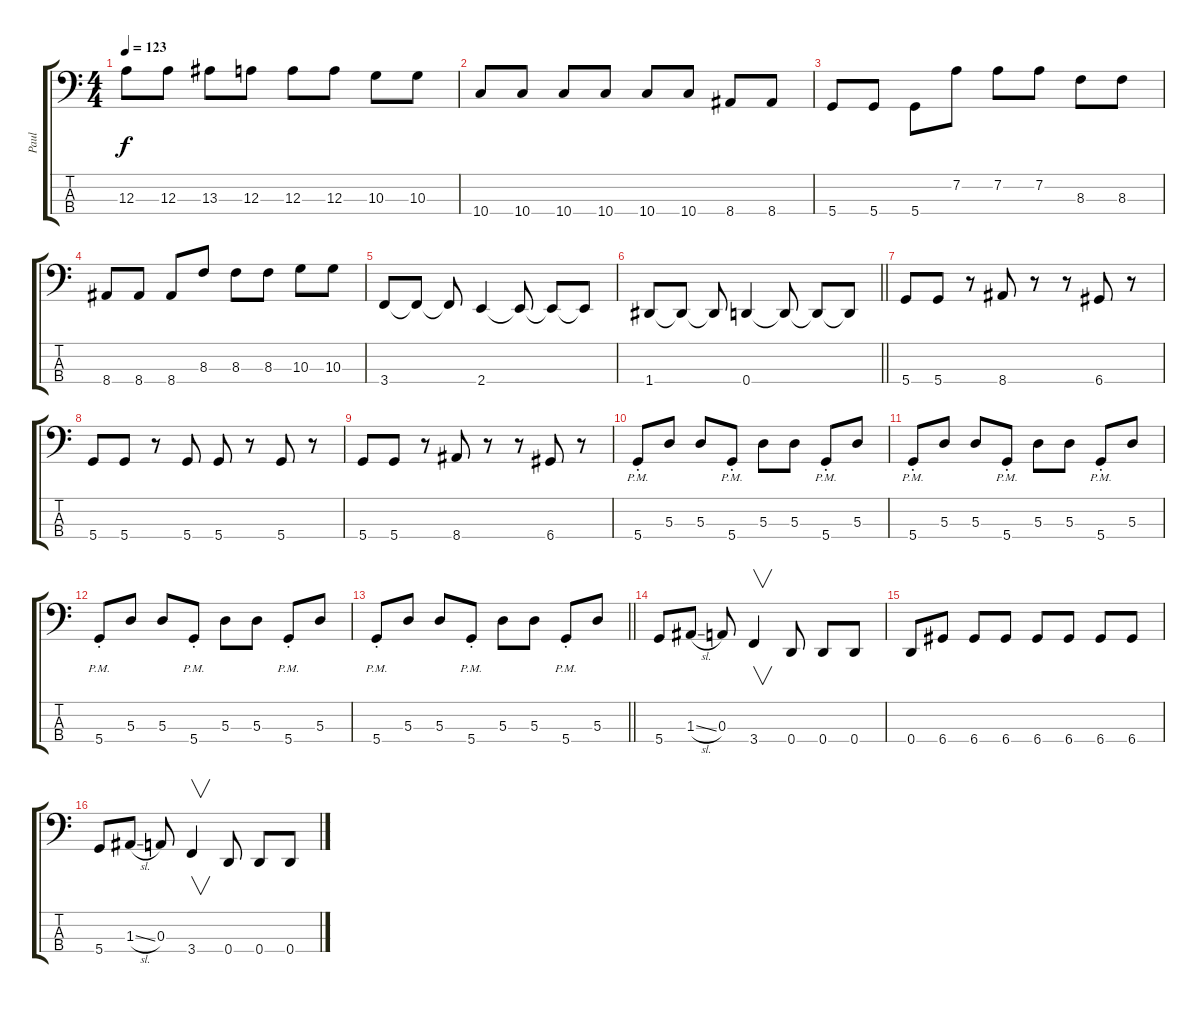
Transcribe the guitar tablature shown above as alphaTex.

\track ("Paul" "Paul") {instrument electricbasspick}
\staff {score tabs}
\tuning (G2 D2 A1 D1) {hide}
\ts (4 4)
\tempo 123
\clef f4
\ks c
12.3.8{dy f} 12.3.8 13.3.8 12.3.8 12.3.8 12.3.8 10.3.8 10.3.8 |
10.4.8 10.4.8 10.4.8 10.4.8 10.4.8 10.4.8 8.4.8 8.4.8 |
5.4.8 5.4.8 5.4.8 7.2.8 7.2.8 7.2.8 8.3.8 8.3.8 |
8.4.8 8.4.8 8.4.8 8.3.8 8.3.8 8.3.8 10.3.8 10.3.8 |
3.4.8 3.4{t}.8 3.4{t}.8 2.4.4 2.4{t}.8 2.4{t}.8 2.4{t}.8 |
\barLineRight lightlight
1.4.8 1.4{t}.8 1.4{t}.8 0.4.4 0.4{t}.8 0.4{t}.8 0.4{t}.8 |
5.4.8 5.4.8 r.8 8.4.8 r.8 r.8 6.4.8 r.8 |
5.4.8 5.4.8 r.8 5.4.8 5.4.8 r.8 5.4.8 r.8 |
5.4.8 5.4.8 r.8 8.4.8 r.8 r.8 6.4.8 r.8 |
5.4{pm st}.8 5.3.8 5.3.8 5.4{pm st}.8 5.3.8 5.3.8 5.4{pm st}.8 5.3.8 |
5.4{pm st}.8 5.3.8 5.3.8 5.4{pm st}.8 5.3.8 5.3.8 5.4{pm st}.8 5.3.8 |
5.4{pm st}.8 5.3.8 5.3.8 5.4{pm st}.8 5.3.8 5.3.8 5.4{pm st}.8 5.3.8 |
\barLineRight lightlight
5.4{pm st}.8 5.3.8 5.3.8 5.4{pm st}.8 5.3.8 5.3.8 5.4{pm st}.8 5.3.8 |
5.4.8 1.3{sl}.8 0.3.8 3.4.4{v} 0.4.8 0.4.8 0.4.8 |
0.4.8 6.4.8 6.4.8 6.4.8 6.4.8 6.4.8 6.4.8 6.4.8 |
5.4.8 1.3{sl}.8 0.3.8 3.4.4{v} 0.4.8 0.4.8 0.4.8
